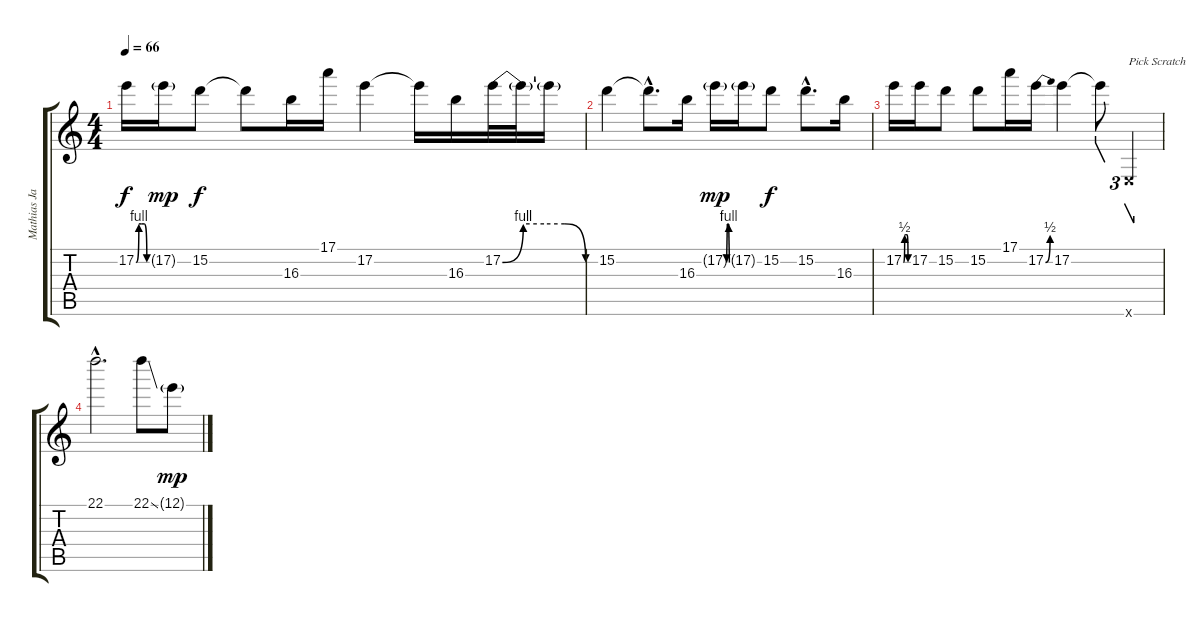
\track ("Mathias Jabs" "Mathias Ja") {instrument overdrivenguitar}
\staff {score tabs}
\tuning (E4 B3 G3 D3 A2 E2) {hide}
\ts (4 4)
\tempo 66
\clef g2
\ks c
17.2{be (custom 0 0 15 4 30 4 45 4 60 0)}.16{dy f} 17.2{g}.16{dy mp} 15.2.8{dy f} 15.2{t}.8 16.3.16 17.1.16 17.2.4 17.2{t}.16 16.3.16 17.2{be (custom 0 0 15 4 30 4 45 4 60 0)}.32 17.2{t}.32 17.2{t}.16 |
15.2.4 15.2{hac t}.8{d} 16.3.16 17.2{be (custom 0 0 15 4 30 4 45 4 60 0) g}.16{dy mp} 17.2{g}.16 15.2.8{dy f} 15.2{hac}.8{d} 16.3.16 |
17.2{be (custom 0 0 15 2 30 2 45 2 60 0)}.16 17.2.16 15.2.8 15.2.8 17.1.16 17.2{be (bend 0 0 60 2)}.16 17.2.4 17.2{t}.8{tu (3 2)} 0.6{x}.4{tu (3 2) txt "Pick Scratch"} |
22.1{hac}.2{d} 22.1{ss}.8 12.1{g}.8{dy mp}
